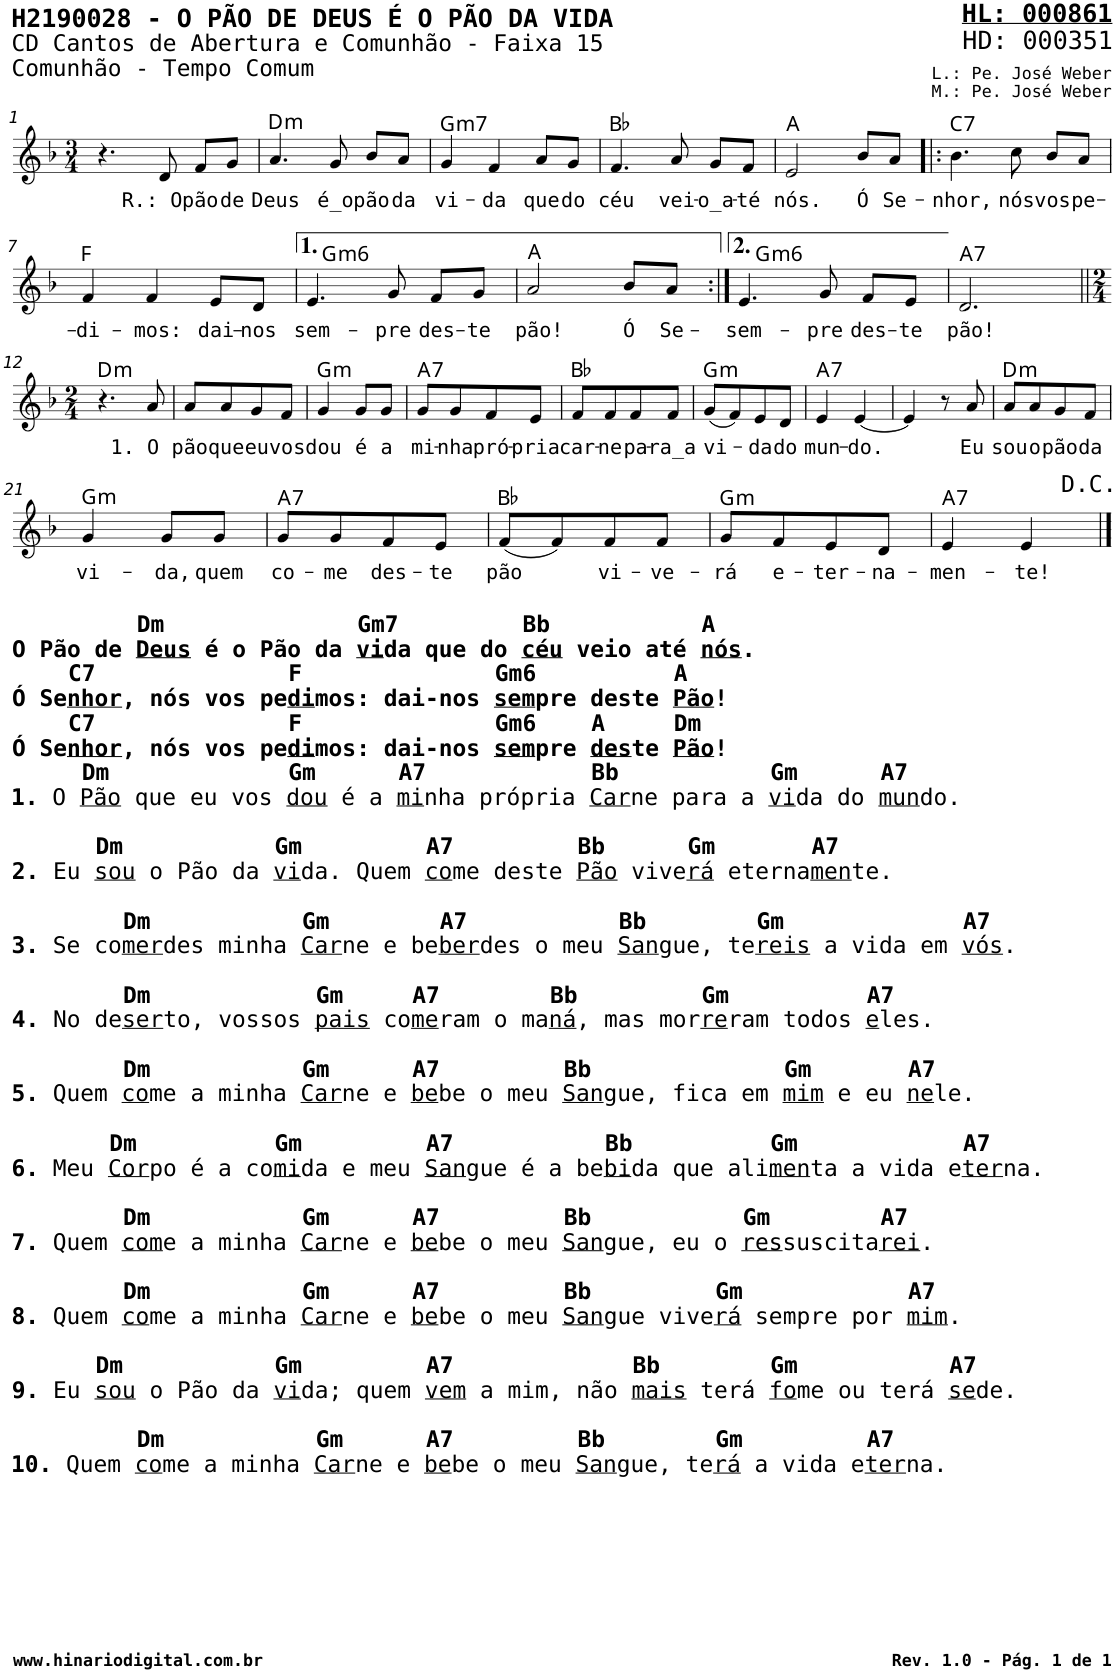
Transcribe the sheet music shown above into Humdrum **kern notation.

**kern	**text	**harte
*part1	*part1	*part1
*staff1	*staff1	*
*I"Voz	*	*
*I'V	*	*
*stria5	*	*
*clefG2	*	*
*k[b-]	*	*
*M3/4	*	*
=1	=1	=1
4.r	.	.
!	!LO:LY:b	!
8d/	R.: O	.
!	!LO:LY:b	!
8f/L	pão	.
!	!LO:LY:b	!
8g/J	de	.
=2	=2	=2
!	!LO:LY:b	!LO:H:kt=m
4.a/	Deus	D:min
!	!LO:LY:b	!
8g/	é_o	.
!	!LO:LY:b	!
8b-/L	pão	.
!	!LO:LY:b	!
8a/J	da	.
=3	=3	=3
!	!LO:LY:b	!LO:H:kt=m7
4g/	vi-	G:min7
!	!LO:LY:b	!
4f/	-da	.
!	!LO:LY:b	!
8a/L	que	.
!	!LO:LY:b	!
8g/J	do	.
=4	=4	=4
!	!LO:LY:b	!
4.f/	céu	Bb:maj
!	!LO:LY:b	!
8a/	vei-	.
!	!LO:LY:b	!
8g/L	-o_a-	.
!	!LO:LY:b	!
8f/J	-té	.
=5	=5	=5
!	!LO:LY:b	!
2e/	nós.	A:maj
!	!LO:LY:b	!
8b-/L	Ó	.
!	!LO:LY:b	!
8a/J	Se-	.
=6!|:	=6!|:	=6!|:
!	!LO:LY:b	!LO:H:kt=7
4.b-\	-nhor,	C:7
!	!LO:LY:b	!
8cc\	nós	.
!	!LO:LY:b	!
8b-/L	vos	.
!	!LO:LY:b	!
8a/J	pe-	.
!!LO:LB:g=z
=7	=7	=7
!	!LO:LY:b	!
4f/	-di-	F:maj
!	!LO:LY:b	!
4f/	-mos:	.
!	!LO:LY:b	!
8e/L	dai-	.
!	!LO:LY:b	!
8d/J	-nos	.
=8	=8	=8
!	!LO:LY:b	!LO:H:kt=m6
4.e/	sem-	G:min6
!	!LO:LY:b	!
8g/	-pre	.
!	!LO:LY:b	!
8f/L	des-	.
!	!LO:LY:b	!
8g/J	-te	.
=9	=9	=9
!	!LO:LY:b	!
2a/	pão!	A:maj
!	!LO:LY:b	!
8b-/L	Ó	.
!	!LO:LY:b	!
8a/J	Se-	.
=10:|!	=10:|!	=10:|!
!	!LO:LY:b	!LO:H:kt=m6
4.e/	-sem-	G:min6
!	!LO:LY:b	!
8g/	-pre	.
!	!LO:LY:b	!
8f/L	des-	.
!	!LO:LY:b	!
8e/J	-te	.
=11	=11	=11
!	!LO:LY:b	!LO:H:kt=7
2.d/	pão!	A:7
!!LO:LB:g=z
=12||	=12||	=12||
*M2/4	*	*
!	!	!LO:H:kt=m
4.r	.	D:min
!	!LO:LY:b	!
8a/	1. O	.
=13	=13	=13
!	!LO:LY:b	!
8a/L	pão	.
!	!LO:LY:b	!
8a/	que	.
!	!LO:LY:b	!
8g/	eu	.
!	!LO:LY:b	!
8f/J	vos	.
=14	=14	=14
!	!LO:LY:b	!LO:H:kt=m
4g/	dou	G:min
!	!LO:LY:b	!
8g/L	é	.
!	!LO:LY:b	!
8g/J	a	.
=15	=15	=15
!	!LO:LY:b	!LO:H:kt=7
8g/L	mi-	A:7
!	!LO:LY:b	!
8g/	-nha	.
!	!LO:LY:b	!
8f/	pró-	.
!	!LO:LY:b	!
8e/J	-pria	.
=16	=16	=16
!	!LO:LY:b	!
8f/L	car-	Bb:maj
!	!LO:LY:b	!
8f/	-ne	.
!	!LO:LY:b	!
8f/	pa-	.
!	!LO:LY:b	!
8f/J	-ra_a	.
=17	=17	=17
!	!LO:LY:b	!LO:H:kt=m
(8g/L	vi-	G:min
8f/)	.	.
!	!LO:LY:b	!
8e/	-da	.
!	!LO:LY:b	!
8d/J	do	.
=18	=18	=18
!	!LO:LY:b	!LO:H:kt=7
4e/	mun-	A:7
!	!LO:LY:b	!
[4e/	-do.	.
=19	=19	=19
4e/]	.	.
8r	.	.
!	!LO:LY:b	!
8a/	Eu	.
=20	=20	=20
!	!LO:LY:b	!LO:H:kt=m
8a/L	sou	D:min
!	!LO:LY:b	!
8a/	o	.
!	!LO:LY:b	!
8g/	pão	.
!	!LO:LY:b	!
8f/J	da	.
!!LO:LB:g=z
=21	=21	=21
!LO:TX:b:B:t=Dm &nbsp;            Gm7 &nbsp;       Bb &nbsp;         A	!	!
!LO:TX:b:t=O Pão de	!	!
!LO:TX:b:t=Deus	!	!
!LO:TX:b:t=é o Pão da	!	!
!LO:TX:b:t=vi	!	!
!LO:TX:b:t=da que do	!	!
!LO:TX:b:t=céu	!	!
!LO:TX:b:t=veio até	!	!
!LO:TX:b:t=nós	!	!
!LO:TX:b:t=.	!	!
!LO:TX:b:t=C7 &nbsp;            F &nbsp;            Gm6          A	!	!
!LO:TX:b:t=Ó Se	!	!
!LO:TX:b:t=nhor	!	!
!LO:TX:b:t=, nós vos pe	!	!
!LO:TX:b:t=di	!	!
!LO:TX:b:t=mos&colon; dai-nos	!	!
!LO:TX:b:t=sem	!	!
!LO:TX:b:t=pre deste	!	!
!LO:TX:b:t=Pão	!	!
!LO:TX:b:t=!	!	!
!LO:TX:b:t=C7 &nbsp;            F &nbsp;            Gm6    A     Dm	!	!
!LO:TX:b:t=Ó Se	!	!
!LO:TX:b:t=nhor	!	!
!LO:TX:b:t=, nós vos pe	!	!
!LO:TX:b:t=di	!	!
!LO:TX:b:t=mos&colon; dai-nos	!	!
!LO:TX:b:t=sem	!	!
!LO:TX:b:t=pre	!	!
!LO:TX:b:t=des	!	!
!LO:TX:b:t=te	!	!
!LO:TX:b:t=Pão	!	!
!LO:TX:b:t=!	!	!
!LO:TX:b:t=Dm &nbsp;           Gm &nbsp;    A7 &nbsp;          Bb &nbsp;         Gm &nbsp;    A7	!	!
!LO:TX:b:t=1.	!	!
!LO:TX:b:t=O	!	!
!LO:TX:b:t=Pão	!	!
!LO:TX:b:t=que eu vos	!	!
!LO:TX:b:t=dou	!	!
!LO:TX:b:t=é a	!	!
!LO:TX:b:t=mi	!	!
!LO:TX:b:t=nha própria	!	!
!LO:TX:b:t=Car	!	!
!LO:TX:b:t=ne para a	!	!
!LO:TX:b:t=vi	!	!
!LO:TX:b:t=da do	!	!
!LO:TX:b:t=mun	!	!
!LO:TX:b:t=do.	!	!
!LO:TX:b:B:t=Dm &nbsp;         Gm &nbsp;       A7 &nbsp;       Bb &nbsp;    Gm &nbsp;     A7	!	!
!LO:TX:b:t=2.	!	!
!LO:TX:b:t=Eu	!	!
!LO:TX:b:t=sou	!	!
!LO:TX:b:t=o Pão da	!	!
!LO:TX:b:t=vi	!	!
!LO:TX:b:t=da. Quem	!	!
!LO:TX:b:t=co	!	!
!LO:TX:b:t=me deste	!	!
!LO:TX:b:t=Pão	!	!
!LO:TX:b:t=vive	!	!
!LO:TX:b:t=rá	!	!
!LO:TX:b:t=eterna	!	!
!LO:TX:b:t=men	!	!
!LO:TX:b:t=te.	!	!
!LO:TX:b:B:t=Dm &nbsp;         Gm &nbsp;      A7 &nbsp;         Bb &nbsp;      Gm &nbsp;           A7	!	!
!LO:TX:b:t=3.	!	!
!LO:TX:b:t=Se co	!	!
!LO:TX:b:t=mer	!	!
!LO:TX:b:t=des minha	!	!
!LO:TX:b:t=Car	!	!
!LO:TX:b:t=ne e be	!	!
!LO:TX:b:t=ber	!	!
!LO:TX:b:t=des o meu	!	!
!LO:TX:b:t=San	!	!
!LO:TX:b:t=gue, te	!	!
!LO:TX:b:t=reis	!	!
!LO:TX:b:t=a vida em	!	!
!LO:TX:b:t=vós	!	!
!LO:TX:b:t=.	!	!
!LO:TX:b:B:t=Dm &nbsp;          Gm &nbsp;   A7 &nbsp;      Bb &nbsp;       Gm &nbsp;        A7	!	!
!LO:TX:b:t=4.	!	!
!LO:TX:b:t=No de	!	!
!LO:TX:b:t=ser	!	!
!LO:TX:b:t=to, vossos	!	!
!LO:TX:b:t=pais	!	!
!LO:TX:b:t=co	!	!
!LO:TX:b:t=me	!	!
!LO:TX:b:t=ram o ma	!	!
!LO:TX:b:t=ná	!	!
!LO:TX:b:t=, mas mor	!	!
!LO:TX:b:t=re	!	!
!LO:TX:b:t=ram todos	!	!
!LO:TX:b:t=e	!	!
!LO:TX:b:t=les.	!	!
!LO:TX:b:B:t=Dm &nbsp;         Gm &nbsp;    A7 &nbsp;       Bb &nbsp;            Gm &nbsp;     A7	!	!
!LO:TX:b:t=5.	!	!
!LO:TX:b:t=Quem	!	!
!LO:TX:b:t=co	!	!
!LO:TX:b:t=me a minha	!	!
!LO:TX:b:t=Car	!	!
!LO:TX:b:t=ne e	!	!
!LO:TX:b:t=be	!	!
!LO:TX:b:t=be o meu	!	!
!LO:TX:b:t=San	!	!
!LO:TX:b:t=gue, fica em	!	!
!LO:TX:b:t=mim	!	!
!LO:TX:b:t=e eu	!	!
!LO:TX:b:t=ne	!	!
!LO:TX:b:t=le.	!	!
!LO:TX:b:B:t=Dm &nbsp;        Gm &nbsp;       A7 &nbsp;         Bb &nbsp;        Gm &nbsp;          A7	!	!
!LO:TX:b:t=6.	!	!
!LO:TX:b:t=Meu	!	!
!LO:TX:b:t=Cor	!	!
!LO:TX:b:t=po é a co	!	!
!LO:TX:b:t=mi	!	!
!LO:TX:b:t=da e meu	!	!
!LO:TX:b:t=San	!	!
!LO:TX:b:t=gue é a be	!	!
!LO:TX:b:t=bi	!	!
!LO:TX:b:t=da que ali	!	!
!LO:TX:b:t=men	!	!
!LO:TX:b:t=ta a vida e	!	!
!LO:TX:b:t=ter	!	!
!LO:TX:b:t=na.	!	!
!LO:TX:b:B:t=Dm &nbsp;         Gm &nbsp;    A7 &nbsp;       Bb &nbsp;         Gm &nbsp;      A7	!	!
!LO:TX:b:t=7.	!	!
!LO:TX:b:t=Quem	!	!
!LO:TX:b:t=com	!	!
!LO:TX:b:t=e a minha	!	!
!LO:TX:b:t=Car	!	!
!LO:TX:b:t=ne e	!	!
!LO:TX:b:t=be	!	!
!LO:TX:b:t=be o meu	!	!
!LO:TX:b:t=San	!	!
!LO:TX:b:t=gue, eu o	!	!
!LO:TX:b:t=res	!	!
!LO:TX:b:t=suscita	!	!
!LO:TX:b:t=rei	!	!
!LO:TX:b:t=.	!	!
!LO:TX:b:B:t=Dm &nbsp;         Gm &nbsp;    A7 &nbsp;       Bb &nbsp;       Gm &nbsp;          A7	!	!
!LO:TX:b:t=8.	!	!
!LO:TX:b:t=Quem	!	!
!LO:TX:b:t=co	!	!
!LO:TX:b:t=me a minha	!	!
!LO:TX:b:t=Car	!	!
!LO:TX:b:t=ne e	!	!
!LO:TX:b:t=be	!	!
!LO:TX:b:t=be o meu	!	!
!LO:TX:b:t=San	!	!
!LO:TX:b:t=gue vive	!	!
!LO:TX:b:t=rá	!	!
!LO:TX:b:t=sempre por	!	!
!LO:TX:b:t=mim	!	!
!LO:TX:b:t=.	!	!
!LO:TX:b:B:t=Dm &nbsp;         Gm &nbsp;       A7 &nbsp;           Bb &nbsp;      Gm &nbsp;         A7	!	!
!LO:TX:b:t=9.	!	!
!LO:TX:b:t=Eu	!	!
!LO:TX:b:t=sou	!	!
!LO:TX:b:t=o Pão da	!	!
!LO:TX:b:t=vi	!	!
!LO:TX:b:t=da; quem	!	!
!LO:TX:b:t=vem	!	!
!LO:TX:b:t=a mim, não	!	!
!LO:TX:b:t=mais	!	!
!LO:TX:b:t=terá	!	!
!LO:TX:b:t=fo	!	!
!LO:TX:b:t=me ou terá	!	!
!LO:TX:b:t=se	!	!
!LO:TX:b:t=de.	!	!
!LO:TX:b:B:t=Dm &nbsp;         Gm &nbsp;    A7 &nbsp;       Bb &nbsp;      Gm &nbsp;       A7	!	!
!LO:TX:b:t=10.	!	!
!LO:TX:b:t=Quem	!	!
!LO:TX:b:t=co	!	!
!LO:TX:b:t=me a minha	!	!
!LO:TX:b:t=Car	!	!
!LO:TX:b:t=ne e	!	!
!LO:TX:b:t=be	!	!
!LO:TX:b:t=be o meu	!	!
!LO:TX:b:t=San	!	!
!LO:TX:b:t=gue, te	!	!
!LO:TX:b:t=rá	!	!
!LO:TX:b:t=a vida e	!	!
!LO:TX:b:t=ter	!	!
!LO:TX:b:t=na.	!	!
!	!LO:LY:b	!LO:H:kt=m
4g/	vi-	G:min
!	!LO:LY:b	!
8g/L	-da,	.
!	!LO:LY:b	!
8g/J	quem	.
=22	=22	=22
!	!LO:LY:b	!LO:H:kt=7
8g/L	co-	A:7
!	!LO:LY:b	!
8g/	-me	.
!	!LO:LY:b	!
8f/	des-	.
!	!LO:LY:b	!
8e/J	-te	.
=23	=23	=23
!	!LO:LY:b	!
(8f/L	pão	Bb:maj
8f/)	.	.
!	!LO:LY:b	!
8f/	vi-	.
!	!LO:LY:b	!
8f/J	-ve-	.
=24	=24	=24
!	!LO:LY:b	!LO:H:kt=m
8g/L	-rá	G:min
!	!LO:LY:b	!
8f/	e-	.
!	!LO:LY:b	!
8e/	-ter-	.
!	!LO:LY:b	!
8d/J	-na-	.
=25	=25	=25
!	!LO:LY:b	!LO:H:kt=7
4e/	-men-	A:7
!	!LO:LY:b	!
4e/	-te!	.
==	==	==
*-	*-	*-
